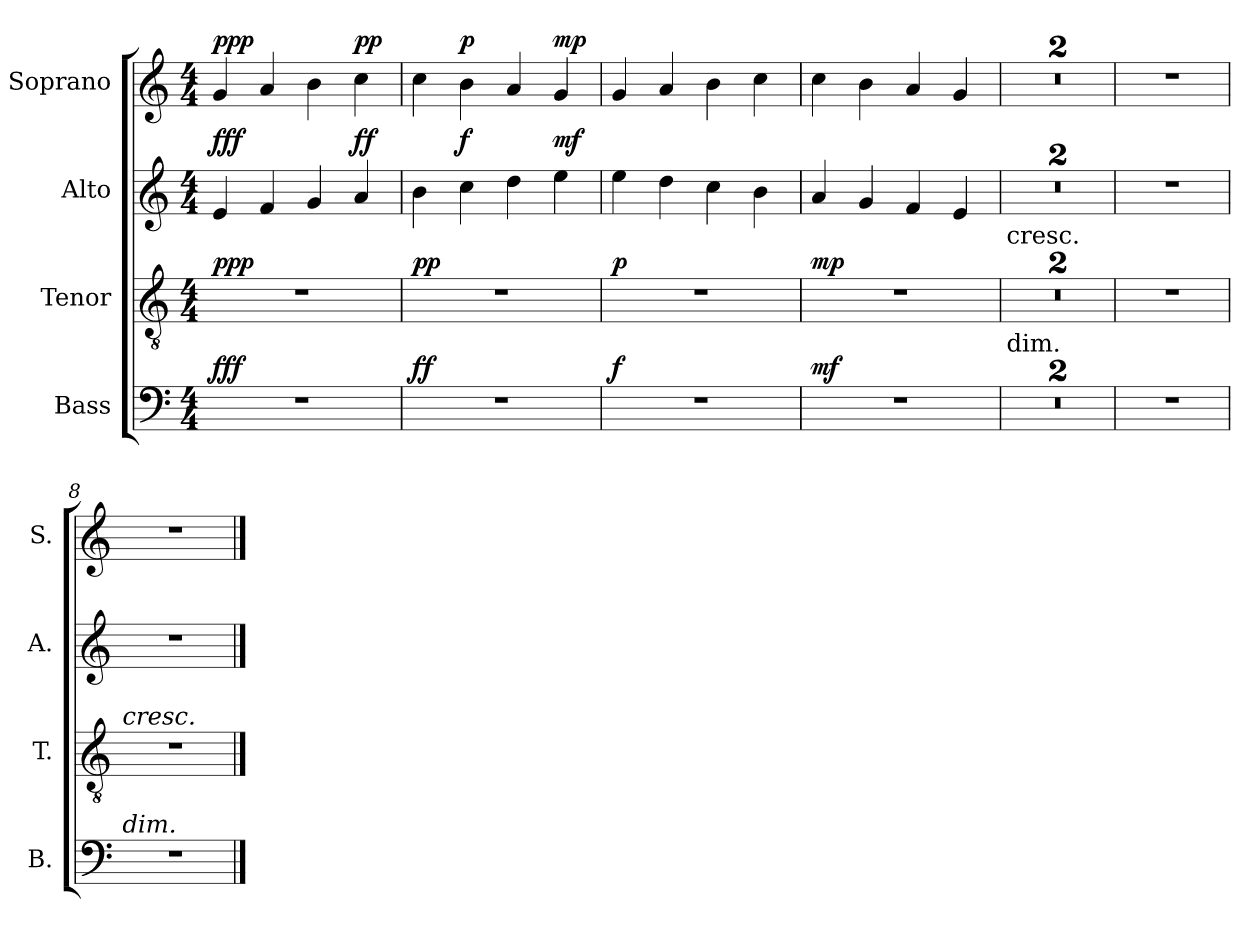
**kern	**dynam	**kern	**dynam	**kern	**dynam	**kern	**dynam
*part4	*part4	*part3	*part3	*part2	*part2	*part1	*part1
*staff4	*staff4	*staff3	*staff3	*staff2	*staff2	*staff1	*staff1
*I"Bass	*	*I"Tenor	*	*I"Alto	*	*I"Soprano	*
*I'B.	*	*I'T.	*	*I'A.	*	*I'S.	*
*clefF4	*	*clefGv2	*	*clefG2	*	*clefG2	*
*k[]	*	*k[]	*	*k[]	*	*k[]	*
*M4/4	*	*M4/4	*	*M4/4	*	*M4/4	*
=1	=1	=1	=1	=1	=1	=1	=1
!	!LO:DY:a	!	!LO:DY:a	!	!LO:DY:a	!	!LO:DY:a
1r	fff	1r	ppp	4e/	fff	4g/	ppp
.	.	.	.	4f/	.	4a/	.
.	.	.	.	4g/	.	4b\	.
!	!	!	!	!	!LO:DY:a	!	!LO:DY:a
.	.	.	.	4a/	ff	4cc\	pp
=2	=2	=2	=2	=2	=2	=2	=2
!	!LO:DY:a	!	!LO:DY:a	!	!	!	!
1r	ff	1r	pp	4b\	.	4cc\	.
!	!	!	!	!	!LO:DY:a	!	!LO:DY:a
.	.	.	.	4cc\	f	4b\	p
.	.	.	.	4dd\	.	4a/	.
!	!	!	!	!	!LO:DY:a	!	!LO:DY:a
.	.	.	.	4ee\	mf	4g/	mp
=3	=3	=3	=3	=3	=3	=3	=3
!	!LO:DY:a	!	!LO:DY:a	!	!	!	!
1r	f	1r	p	4ee\	.	4g/	.
.	.	.	.	4dd\	.	4a/	.
.	.	.	.	4cc\	.	4b\	.
.	.	.	.	4b\	.	4cc\	.
=4	=4	=4	=4	=4	=4	=4	=4
!	!LO:DY:a	!	!LO:DY:a	!	!	!	!
1r	mf	1r	mp	4a/	.	4cc\	.
.	.	.	.	4g/	.	4b\	.
.	.	.	.	4f/	.	4a/	.
.	.	.	.	4e/	.	4g/	.
=5	=5	=5	=5	=5	=5	=5	=5
!	!	!LO:TX:a:t=cresc.	!	!	!	!	!
!LO:TX:a:t=dim.	!	!	!	!	!	!	!
!	!	!	!	!	!LO:HP:b	!	!LO:HP:b
1r	.	1r	.	1r	>	1r	<
=6	=6	=6	=6	=6	=6	=6	=6
1r	.	1r	.	1r	.	1r	.
=7	=7	=7	=7	=7	=7	=7	=7
1r	.	1r	.	1r	.	1r	.
.	.	.	.	.	]	.	[
=8	=8	=8	=8	=8	=8	=8	=8
!	!	!LO:TX:a:i:t=cresc.	!	!	!	!	!
!LO:TX:a:i:t=dim.	!	!	!	!	!	!	!
1r	.	1r	.	1r	.	1r	.
==	==	==	==	==	==	==	==
*-	*-	*-	*-	*-	*-	*-	*-
